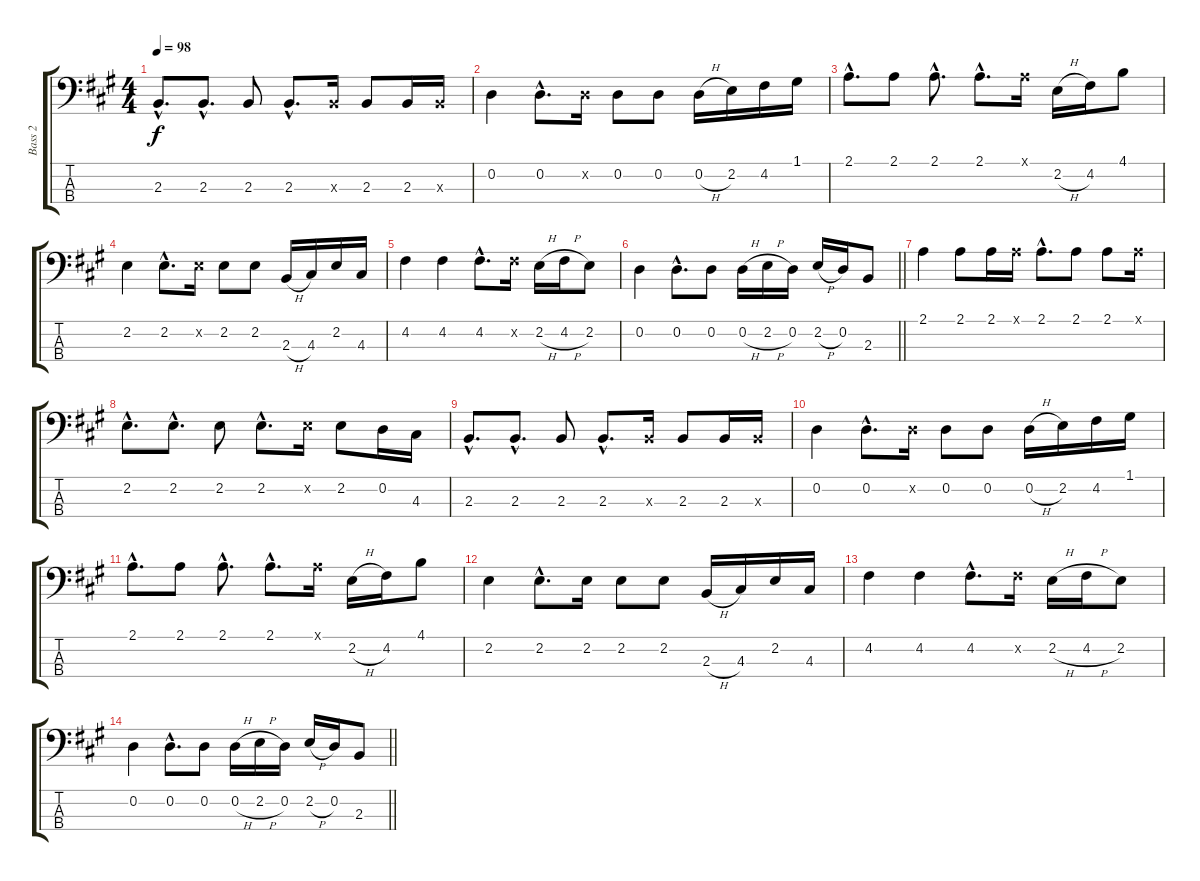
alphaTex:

\track ("Bass 2" "Bass 2") {instrument electricbassfinger}
\staff {score tabs}
\tuning (G2 D2 A1 E1) {hide}
\ts (4 4)
\tempo 98
\clef f4
\ks a
2.3{hac}.8{d dy f} 2.3{hac}.8{d} 2.3.8 2.3{hac}.8{d} 2.3{x}.16 2.3.8 2.3.16 2.3{x}.16 |
0.2.4 0.2{hac}.8{d} 0.2{x}.16 0.2.8 0.2.8 0.2{h}.16 2.2.16 4.2.16 1.1.16 |
2.1{hac}.8{d} 2.1.8 2.1{hac}.8{d} 2.1{hac}.8{d} 2.1{x}.16 2.2{h}.16 4.2.16 4.1.8 |
2.2.4 2.2{hac}.8{d} 2.2{x}.16 2.2.8 2.2.8 2.3{h}.16 4.3.16 2.2.16 4.3.16 |
4.2.4 4.2.4 4.2{hac}.8{d} 4.2{x}.16 2.2{h}.16 4.2{h}.16 2.2.8 |
\barLineRight lightlight
0.2.4 0.2{hac}.8{d} 0.2.8 0.2{h}.16 2.2{h}.16 0.2.16 2.2{h}.16 0.2.16 2.3.8 |
2.1.4 2.1.8 2.1.16 2.1{x}.16 2.1{hac}.8{d} 2.1.8 2.1.8 2.1{x}.16 |
2.2{hac}.8{d} 2.2{hac}.8{d} 2.2.8 2.2{hac}.8{d} 2.2{x}.16 2.2.8 0.2.16 4.3.16 |
2.3{hac}.8{d} 2.3{hac}.8{d} 2.3.8 2.3{hac}.8{d} 2.3{x}.16 2.3.8 2.3.16 2.3{x}.16 |
0.2.4 0.2{hac}.8{d} 0.2{x}.16 0.2.8 0.2.8 0.2{h}.16 2.2.16 4.2.16 1.1.16 |
2.1{hac}.8{d} 2.1.8 2.1{hac}.8{d} 2.1{hac}.8{d} 2.1{x}.16 2.2{h}.16 4.2.16 4.1.8 |
2.2.4 2.2{hac}.8{d} 2.2.16 2.2.8 2.2.8 2.3{h}.16 4.3.16 2.2.16 4.3.16 |
4.2.4 4.2.4 4.2{hac}.8{d} 4.2{x}.16 2.2{h}.16 4.2{h}.16 2.2.8 |
\barLineRight lightlight
0.2.4 0.2{hac}.8{d} 0.2.8 0.2{h}.16 2.2{h}.16 0.2.16 2.2{h}.16 0.2.16 2.3.8
